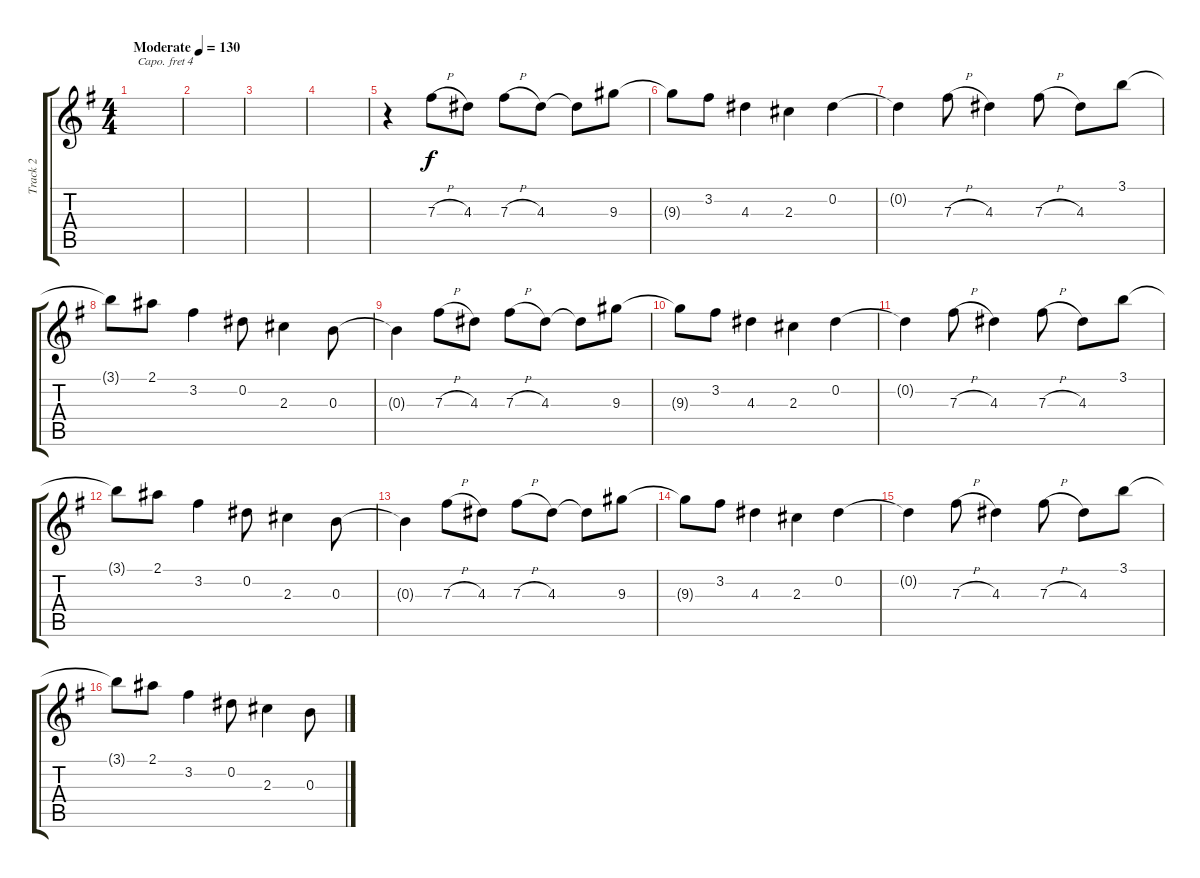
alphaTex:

\track ("Track 2" "Track 2") {instrument acousticguitarnylon}
\staff {score tabs}
\capo 4
\tuning (E4 B3 G3 D3 A2 E2) {hide}
\ts (4 4)
\tempo (130 "Moderate")
\clef g2
\ks g
|
|
|
|
r.4 7.3{h}.8 4.3.8 7.3{h}.8 4.3.8 4.3{t}.8 9.3.8 |
9.3{t}.8 3.2.8 4.3.4 2.3.4 0.2.4 |
0.2{t}.4 7.3{h}.8 4.3.4 7.3{h}.8 4.3.8 3.1.8 |
3.1{t}.8 2.1.8 3.2.4 0.2.8 2.3.4 0.3.8 |
0.3{t}.4 7.3{h}.8 4.3.8 7.3{h}.8 4.3.8 4.3{t}.8 9.3.8 |
9.3{t}.8 3.2.8 4.3.4 2.3.4 0.2.4 |
0.2{t}.4 7.3{h}.8 4.3.4 7.3{h}.8 4.3.8 3.1.8 |
3.1{t}.8 2.1.8 3.2.4 0.2.8 2.3.4 0.3.8 |
0.3{t}.4 7.3{h}.8 4.3.8 7.3{h}.8 4.3.8 4.3{t}.8 9.3.8 |
9.3{t}.8 3.2.8 4.3.4 2.3.4 0.2.4 |
0.2{t}.4 7.3{h}.8 4.3.4 7.3{h}.8 4.3.8 3.1.8 |
3.1{t}.8 2.1.8 3.2.4 0.2.8 2.3.4 0.3.8
